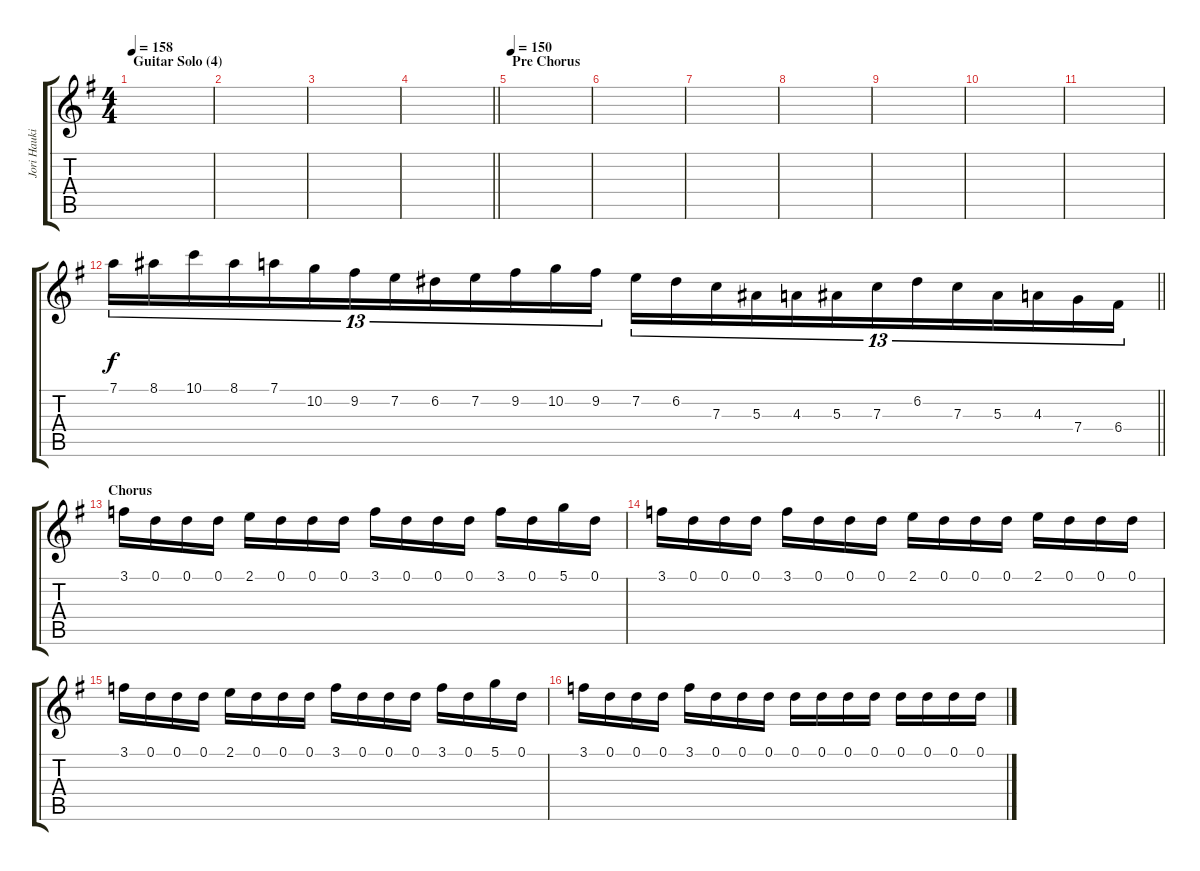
\track ("Jori Haukio (lead guitar)" "Jori Hauki") {instrument overdrivenguitar}
\staff {score tabs}
\tuning (D4 A3 F3 C3 G2 D2) {hide}
\ts (4 4)
\section ("" "Guitar Solo (4)")
\tempo 158
\clef g2
\ks eminor
|
|
|
\barLineRight lightlight
|
\section ("" "Pre Chorus")
\tempo 150
|
|
|
|
|
|
|
\barLineRight lightlight
7.1.16{tu (13 8)} 8.1.16{tu (13 8)} 10.1.16{tu (13 8)} 8.1.16{tu (13 8)} 7.1.16{tu (13 8)} 10.2.16{tu (13 8)} 9.2.16{tu (13 8)} 7.2.16{tu (13 8)} 6.2.16{tu (13 8)} 7.2.16{tu (13 8)} 9.2.16{tu (13 8)} 10.2.16{tu (13 8)} 9.2.16{tu (13 8)} 7.2.16{tu (13 8)} 6.2.16{tu (13 8)} 7.3.16{tu (13 8)} 5.3.16{tu (13 8)} 4.3.16{tu (13 8)} 5.3.16{tu (13 8)} 7.3.16{tu (13 8)} 6.2.16{tu (13 8)} 7.3.16{tu (13 8)} 5.3.16{tu (13 8)} 4.3.16{tu (13 8)} 7.4.16{tu (13 8)} 6.4.16{tu (13 8)} |
\section ("" "Chorus")
3.1.16 0.1.16 0.1.16 0.1.16 2.1.16 0.1.16 0.1.16 0.1.16 3.1.16 0.1.16 0.1.16 0.1.16 3.1.16 0.1.16 5.1.16 0.1.16 |
3.1.16 0.1.16 0.1.16 0.1.16 3.1.16 0.1.16 0.1.16 0.1.16 2.1.16 0.1.16 0.1.16 0.1.16 2.1.16 0.1.16 0.1.16 0.1.16 |
3.1.16 0.1.16 0.1.16 0.1.16 2.1.16 0.1.16 0.1.16 0.1.16 3.1.16 0.1.16 0.1.16 0.1.16 3.1.16 0.1.16 5.1.16 0.1.16 |
3.1.16 0.1.16 0.1.16 0.1.16 3.1.16 0.1.16 0.1.16 0.1.16 0.1.16 0.1.16 0.1.16 0.1.16 0.1.16 0.1.16 0.1.16 0.1.16
